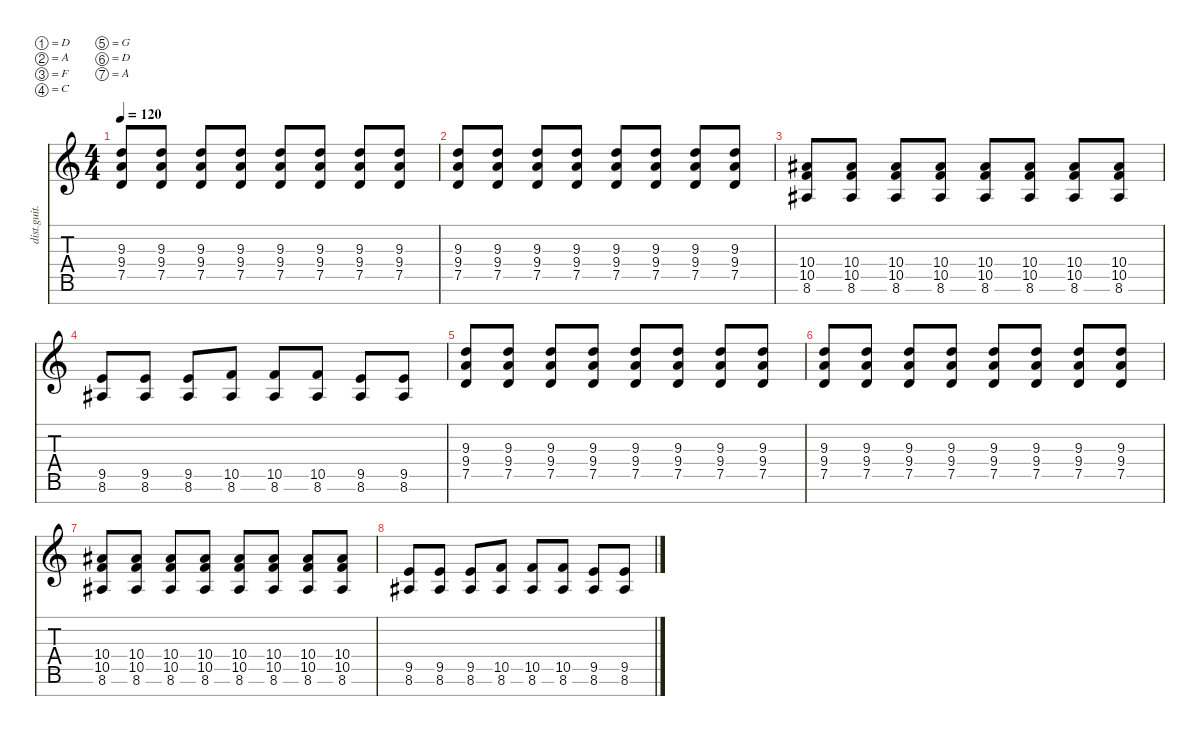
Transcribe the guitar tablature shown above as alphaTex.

\defaultSystemsLayout 4
\hideDynamics
\bracketExtendMode nobrackets
\otherSystemsTrackNameOrientation horizontal
\track ("Guitar 1" "dist.guit.") {instrument distortionguitar}
\staff {score tabs}
\tuning (D4 A3 F3 C3 G2 D2 A1)
\ts (4 4)
\tempo 120
\clef g2
\ks c
(9.3 9.4 7.5).8{dy f beam Up} (9.3 9.4 7.5).8{beam Up} (9.3 9.4 7.5).8{beam Up} (9.3 9.4 7.5).8{beam Up} (9.3 9.4 7.5).8{beam Up} (9.3 9.4 7.5).8{beam Up} (9.3 9.4 7.5).8{beam Up} (9.3 9.4 7.5).8{beam Up} |
(9.3 9.4 7.5).8{beam Up} (9.3 9.4 7.5).8{beam Up} (9.3 9.4 7.5).8{beam Up} (9.3 9.4 7.5).8{beam Up} (9.3 9.4 7.5).8{beam Up} (9.3 9.4 7.5).8{beam Up} (9.3 9.4 7.5).8{beam Up} (9.3 9.4 7.5).8{beam Up} |
(10.4{acc #} 10.5 8.6{acc #}).8{beam Up} (10.4{acc #} 10.5 8.6{acc #}).8{beam Up} (10.4{acc #} 10.5 8.6{acc #}).8{beam Up} (10.4{acc #} 10.5 8.6{acc #}).8{beam Up} (10.4{acc #} 10.5 8.6{acc #}).8{beam Up} (10.4{acc #} 10.5 8.6{acc #}).8{beam Up} (10.4{acc #} 10.5 8.6{acc #}).8{beam Up} (10.4{acc #} 10.5 8.6{acc #}).8{beam Up} |
(9.5 8.6{acc #}).8{beam Up} (9.5 8.6{acc #}).8{beam Up} (9.5 8.6{acc #}).8{beam Up} (10.5 8.6{acc #}).8{beam Up} (10.5 8.6{acc #}).8{beam Up} (10.5 8.6{acc #}).8{beam Up} (9.5 8.6{acc #}).8{beam Up} (9.5 8.6{acc #}).8{beam Up} |
(9.3 9.4 7.5).8{beam Up} (9.3 9.4 7.5).8{beam Up} (9.3 9.4 7.5).8{beam Up} (9.3 9.4 7.5).8{beam Up} (9.3 9.4 7.5).8{beam Up} (9.3 9.4 7.5).8{beam Up} (9.3 9.4 7.5).8{beam Up} (9.3 9.4 7.5).8{beam Up} |
(9.3 9.4 7.5).8{beam Up} (9.3 9.4 7.5).8{beam Up} (9.3 9.4 7.5).8{beam Up} (9.3 9.4 7.5).8{beam Up} (9.3 9.4 7.5).8{beam Up} (9.3 9.4 7.5).8{beam Up} (9.3 9.4 7.5).8{beam Up} (9.3 9.4 7.5).8{beam Up} |
(10.4{acc #} 10.5 8.6{acc #}).8{beam Up} (10.4{acc #} 10.5 8.6{acc #}).8{beam Up} (10.4{acc #} 10.5 8.6{acc #}).8{beam Up} (10.4{acc #} 10.5 8.6{acc #}).8{beam Up} (10.4{acc #} 10.5 8.6{acc #}).8{beam Up} (10.4{acc #} 10.5 8.6{acc #}).8{beam Up} (10.4{acc #} 10.5 8.6{acc #}).8{beam Up} (10.4{acc #} 10.5 8.6{acc #}).8{beam Up} |
(9.5 8.6{acc #}).8{beam Up} (9.5 8.6{acc #}).8{beam Up} (9.5 8.6{acc #}).8{beam Up} (10.5 8.6{acc #}).8{beam Up} (10.5 8.6{acc #}).8{beam Up} (10.5 8.6{acc #}).8{beam Up} (9.5 8.6{acc #}).8{beam Up} (9.5 8.6{acc #}).8{beam Up}
